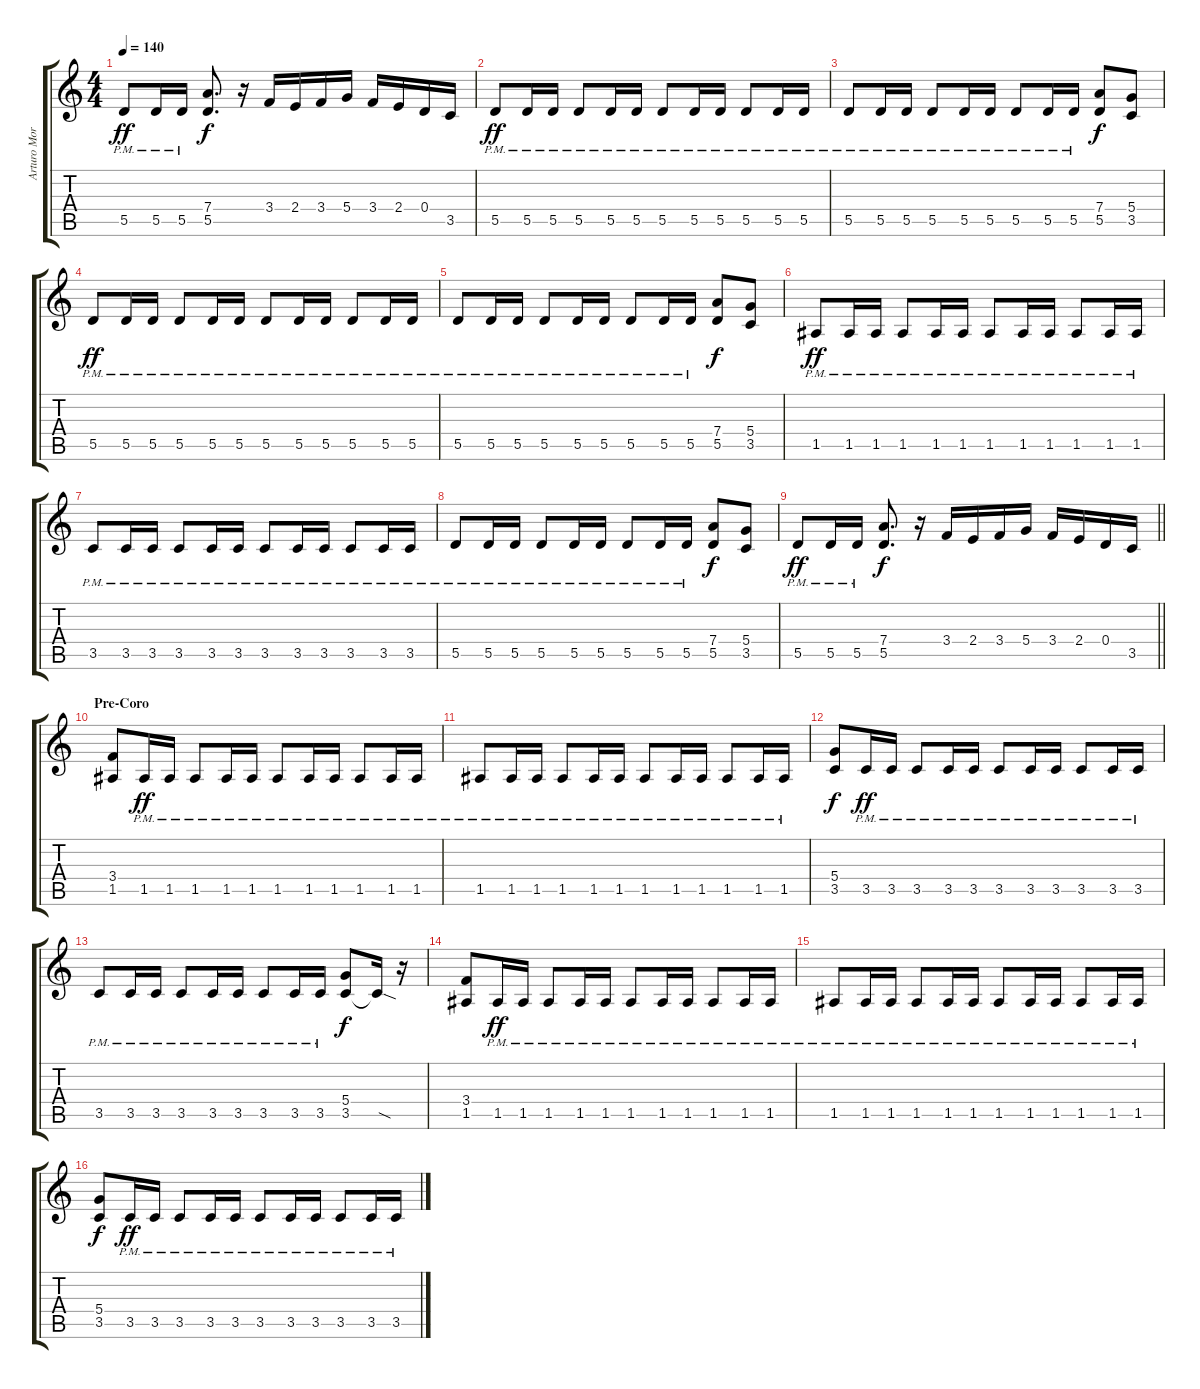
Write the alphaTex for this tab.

\track ("Arturo Morras" "Arturo Mor") {instrument distortionguitar}
\staff {score tabs}
\tuning (E4 B3 G3 D3 A2 E2) {hide}
\ts (4 4)
\tempo 140
\clef g2
\ks c
5.5{pm}.8{dy ff} 5.5{pm}.16 5.5{pm}.16 (7.4 5.5).8{d dy f} r.16 3.4.16 2.4.16 3.4.16 5.4.16 3.4.16 2.4.16 0.4.16 3.5.16 |
5.5{pm}.8{dy ff} 5.5{pm}.16 5.5{pm}.16 5.5{pm}.8 5.5{pm}.16 5.5{pm}.16 5.5{pm}.8 5.5{pm}.16 5.5{pm}.16 5.5{pm}.8 5.5{pm}.16 5.5{pm}.16 |
5.5{pm}.8 5.5{pm}.16 5.5{pm}.16 5.5{pm}.8 5.5{pm}.16 5.5{pm}.16 5.5{pm}.8 5.5{pm}.16 5.5{pm}.16 (7.4 5.5).8{dy f} (5.4 3.5).8 |
5.5{pm}.8{dy ff} 5.5{pm}.16 5.5{pm}.16 5.5{pm}.8 5.5{pm}.16 5.5{pm}.16 5.5{pm}.8 5.5{pm}.16 5.5{pm}.16 5.5{pm}.8 5.5{pm}.16 5.5{pm}.16 |
5.5{pm}.8 5.5{pm}.16 5.5{pm}.16 5.5{pm}.8 5.5{pm}.16 5.5{pm}.16 5.5{pm}.8 5.5{pm}.16 5.5{pm}.16 (7.4 5.5).8{dy f} (5.4 3.5).8 |
1.5{pm}.8{dy ff} 1.5{pm}.16 1.5{pm}.16 1.5{pm}.8 1.5{pm}.16 1.5{pm}.16 1.5{pm}.8 1.5{pm}.16 1.5{pm}.16 1.5{pm}.8 1.5{pm}.16 1.5{pm}.16 |
3.5{pm}.8 3.5{pm}.16 3.5{pm}.16 3.5{pm}.8 3.5{pm}.16 3.5{pm}.16 3.5{pm}.8 3.5{pm}.16 3.5{pm}.16 3.5{pm}.8 3.5{pm}.16 3.5{pm}.16 |
5.5{pm}.8 5.5{pm}.16 5.5{pm}.16 5.5{pm}.8 5.5{pm}.16 5.5{pm}.16 5.5{pm}.8 5.5{pm}.16 5.5{pm}.16 (7.4 5.5).8{dy f} (5.4 3.5).8 |
\barLineRight lightlight
5.5{pm}.8{dy ff} 5.5{pm}.16 5.5{pm}.16 (7.4 5.5).8{d dy f} r.16 3.4.16 2.4.16 3.4.16 5.4.16 3.4.16 2.4.16 0.4.16 3.5.16 |
\section ("" "Pre-Coro")
(3.4 1.5).8 1.5{pm}.16{dy ff} 1.5{pm}.16 1.5{pm}.8 1.5{pm}.16 1.5{pm}.16 1.5{pm}.8 1.5{pm}.16 1.5{pm}.16 1.5{pm}.8 1.5{pm}.16 1.5{pm}.16 |
1.5{pm}.8 1.5{pm}.16 1.5{pm}.16 1.5{pm}.8 1.5{pm}.16 1.5{pm}.16 1.5{pm}.8 1.5{pm}.16 1.5{pm}.16 1.5{pm}.8 1.5{pm}.16 1.5{pm}.16 |
(5.4 3.5).8{dy f} 3.5{pm}.16{dy ff} 3.5{pm}.16 3.5{pm}.8 3.5{pm}.16 3.5{pm}.16 3.5{pm}.8 3.5{pm}.16 3.5{pm}.16 3.5{pm}.8 3.5{pm}.16 3.5{pm}.16 |
3.5{pm}.8 3.5{pm}.16 3.5{pm}.16 3.5{pm}.8 3.5{pm}.16 3.5{pm}.16 3.5{pm}.8 3.5{pm}.16 3.5{pm}.16 (5.4 3.5).8{dy f} 3.5{sod t}.16 r.16 |
(3.4 1.5).8 1.5{pm}.16{dy ff} 1.5{pm}.16 1.5{pm}.8 1.5{pm}.16 1.5{pm}.16 1.5{pm}.8 1.5{pm}.16 1.5{pm}.16 1.5{pm}.8 1.5{pm}.16 1.5{pm}.16 |
1.5{pm}.8 1.5{pm}.16 1.5{pm}.16 1.5{pm}.8 1.5{pm}.16 1.5{pm}.16 1.5{pm}.8 1.5{pm}.16 1.5{pm}.16 1.5{pm}.8 1.5{pm}.16 1.5{pm}.16 |
(5.4 3.5).8{dy f} 3.5{pm}.16{dy ff} 3.5{pm}.16 3.5{pm}.8 3.5{pm}.16 3.5{pm}.16 3.5{pm}.8 3.5{pm}.16 3.5{pm}.16 3.5{pm}.8 3.5{pm}.16 3.5{pm}.16
